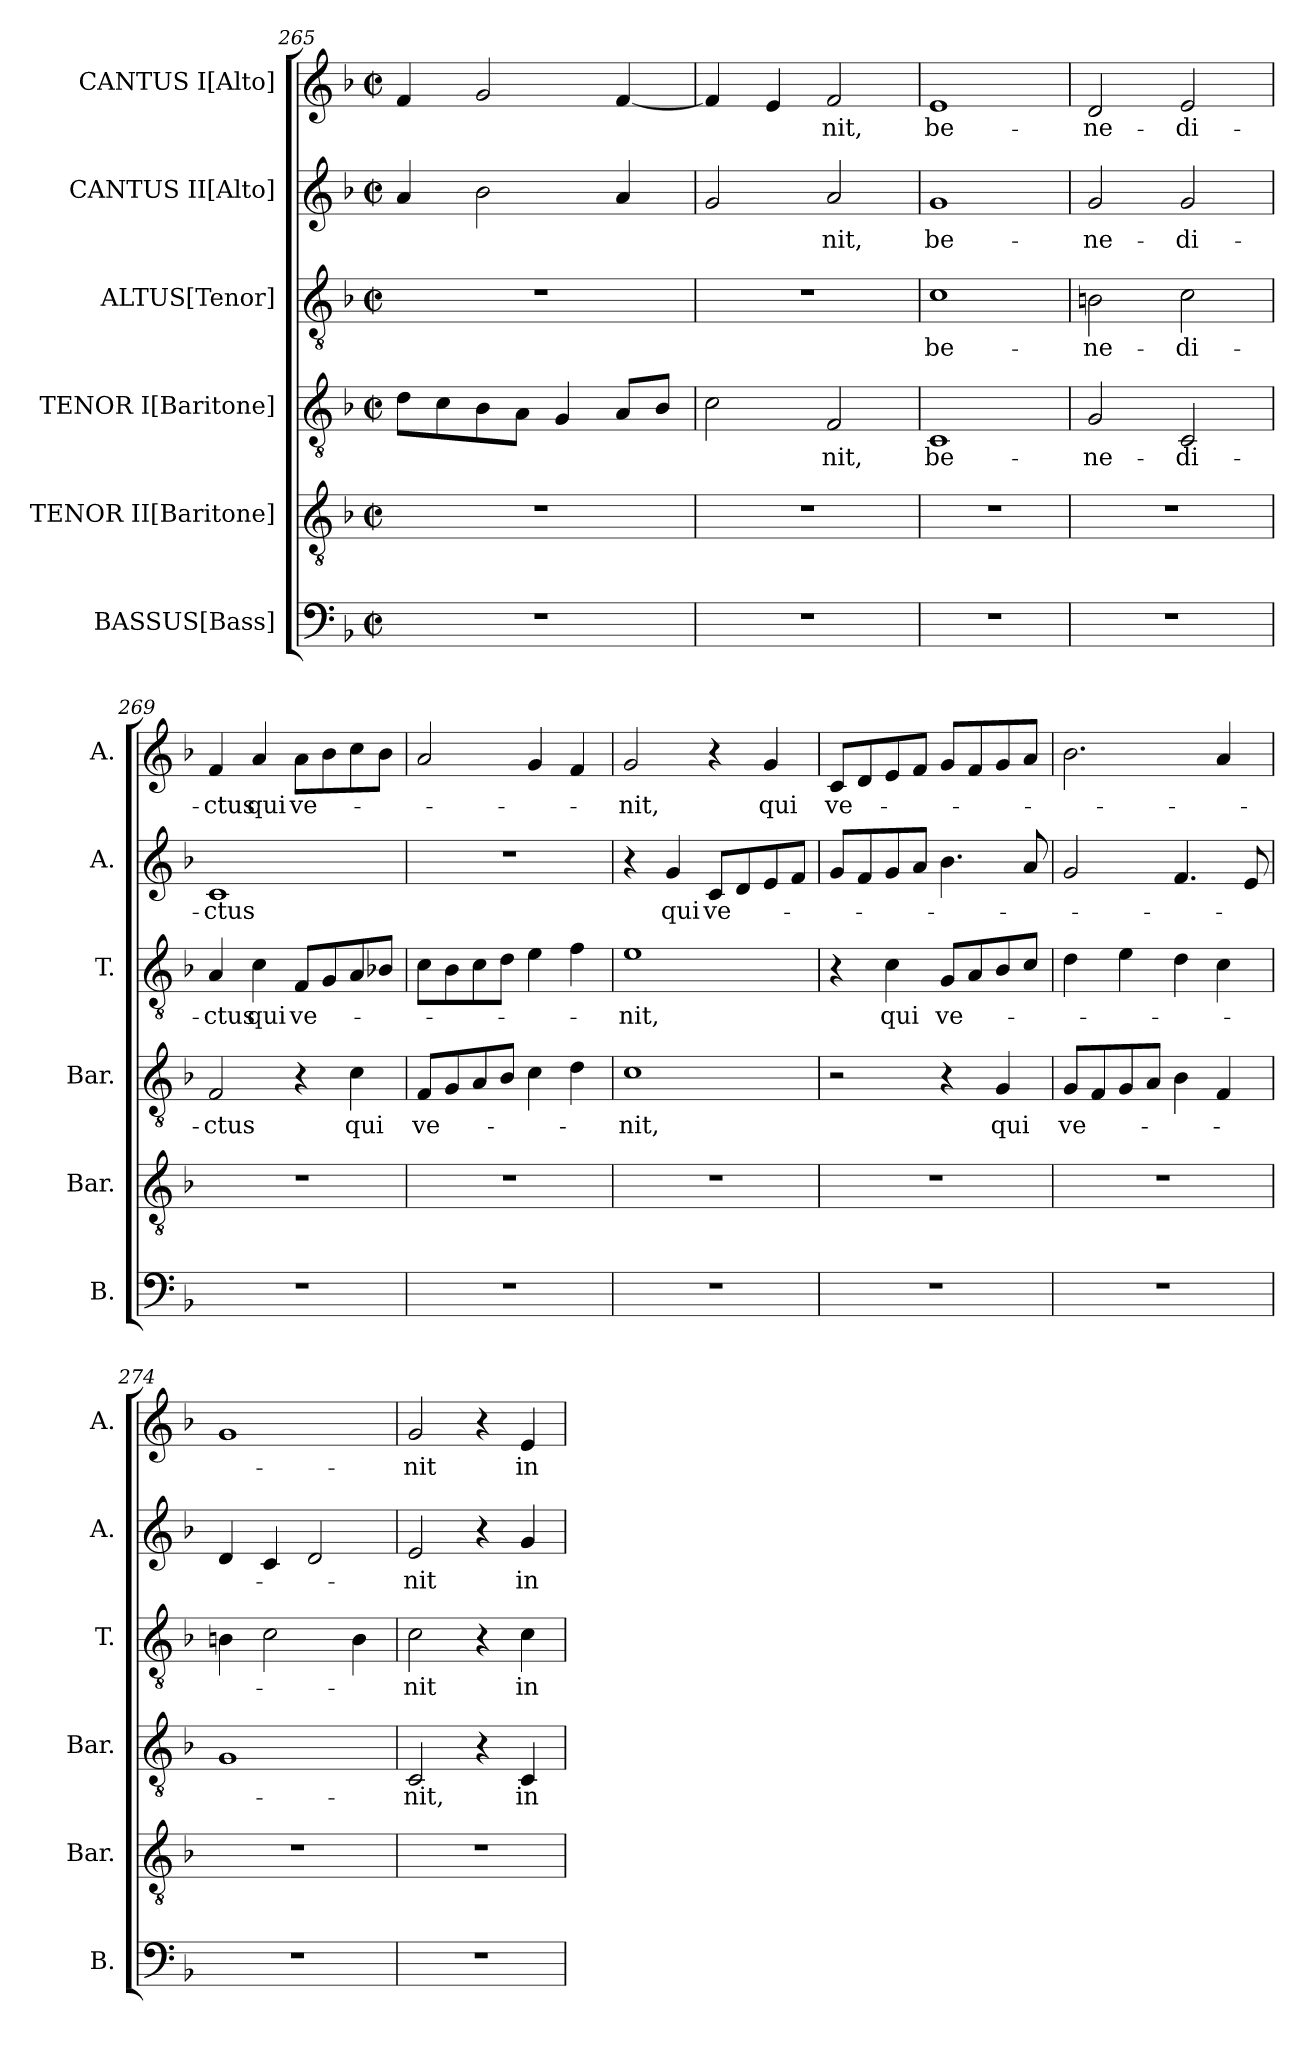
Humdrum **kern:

**kern	**kern	**kern	**text	**kern	**text	**kern	**text	**kern	**text
*part6	*part5	*part4	*part4	*part3	*part3	*part2	*part2	*part1	*part1
*staff6	*staff5	*staff4	*staff4	*staff3	*staff3	*staff2	*staff2	*staff1	*staff1
*I"BASSUS[Bass]	*I"TENOR II[Baritone]	*I"TENOR I[Baritone]	*	*I"ALTUS[Tenor]	*	*I"CANTUS II[Alto]	*	*I"CANTUS I[Alto]	*
*I'B.	*I'Bar.	*I'Bar.	*	*I'T.	*	*I'A.	*	*I'A.	*
*clefF4	*clefGv2	*clefGv2	*	*clefGv2	*	*clefG2	*	*clefG2	*
*	*ITrd7c12	*ITrd7c12	*	*ITrd7c12	*	*	*	*	*
*k[b-]	*k[b-]	*k[b-]	*	*k[b-]	*	*k[b-]	*	*k[b-]	*
*F:	*F:	*F:	*	*F:	*	*F:	*	*F:	*
*M2/2	*M2/2	*M2/2	*	*M2/2	*	*M2/2	*	*M2/2	*
*met(c|)	*met(c|)	*met(c|)	*	*met(c|)	*	*met(c|)	*	*met(c|)	*
=265	=265	=265	=265	=265	=265	=265	=265	=265	=265
1r	1r	8D\L	.	1r	.	4a/	.	4f/	.
.	.	8C\	.	.	.	.	.	.	.
.	.	8BB-\	.	.	.	2b-\	.	2g/	.
.	.	8AA\J	.	.	.	.	.	.	.
.	.	4GG/	.	.	.	.	.	.	.
.	.	8AA/L	.	.	.	4a/	.	[<4f/	.
.	.	8BB-/J	.	.	.	.	.	.	.
=266	=266	=266	=266	=266	=266	=266	=266	=266	=266
1r	1r	2C\	.	1r	.	2g/	.	4f/]	.
.	.	.	.	.	.	.	.	4e/	.
!	!	!	!LO:LY:b	!	!	!	!LO:LY:b	!	!LO:LY:b
.	.	2FF/	-nit,	.	.	2a/	-nit,	2f/	-nit,
=267	=267	=267	=267	=267	=267	=267	=267	=267	=267
!	!	!	!LO:LY:b	!	!LO:LY:b	!	!LO:LY:b	!	!LO:LY:b
1r	1r	1CC	be-	1C	be-	1g	be-	1e	be-
=268	=268	=268	=268	=268	=268	=268	=268	=268	=268
!	!	!	!LO:LY:b	!	!LO:LY:b	!	!LO:LY:b	!	!LO:LY:b
1r	1r	2GG/	-ne-	2BBn\	-ne-	2g/	-ne-	2d/	-ne-
!	!	!	!LO:LY:b	!	!LO:LY:b	!	!LO:LY:b	!	!LO:LY:b
.	.	2CC/	-di-	2C\	-di-	2g/	-di-	2e/	-di-
!!LO:LB:g=z
=269	=269	=269	=269	=269	=269	=269	=269	=269	=269
!	!	!	!LO:LY:b	!	!LO:LY:b	!	!LO:LY:b	!	!LO:LY:b
1r	1r	2FF/	-ctus	4AA/	-ctus	1c	-ctus	4f/	-ctus
!	!	!	!	!	!LO:LY:b	!	!	!	!LO:LY:b
.	.	.	.	4C\	qui	.	.	4a/	qui
!	!	!	!	!	!LO:LY:b	!	!	!	!LO:LY:b
.	.	4r	.	8FF/L	ve-	.	.	8a\L	ve-
.	.	.	.	8GG/	.	.	.	8b-\	.
!	!	!	!LO:LY:b	!	!	!	!	!	!
.	.	4C\	qui	8AA/	.	.	.	8cc\	.
.	.	.	.	8BB-X/J	.	.	.	8b-\J	.
=270	=270	=270	=270	=270	=270	=270	=270	=270	=270
!	!	!	!LO:LY:b	!	!	!	!	!	!
1r	1r	8FF/L	ve-	8C\L	.	1r	.	2a/	.
.	.	8GG/	.	8BB-\	.	.	.	.	.
.	.	8AA/	.	8C\	.	.	.	.	.
.	.	8BB-/J	.	8D\J	.	.	.	.	.
.	.	4C\	.	4E\	.	.	.	4g/	.
.	.	4D\	.	4F\	.	.	.	4f/	.
=271	=271	=271	=271	=271	=271	=271	=271	=271	=271
!	!	!	!LO:LY:b	!	!LO:LY:b	!	!	!	!LO:LY:b
1r	1r	1C	-nit,	1E	-nit,	4r	.	2g/	-nit,
!	!	!	!	!	!	!	!LO:LY:b	!	!
.	.	.	.	.	.	4g/	qui	.	.
!	!	!	!	!	!	!	!LO:LY:b	!	!
.	.	.	.	.	.	8c/L	ve-	4r	.
.	.	.	.	.	.	8d/	.	.	.
!	!	!	!	!	!	!	!	!	!LO:LY:b
.	.	.	.	.	.	8e/	.	4g/	qui
.	.	.	.	.	.	8f/J	.	.	.
=272	=272	=272	=272	=272	=272	=272	=272	=272	=272
!	!	!	!	!	!	!	!	!	!LO:LY:b
1r	1r	2r	.	4r	.	8g/L	.	8c/L	ve-
.	.	.	.	.	.	8f/	.	8d/	.
!	!	!	!	!	!LO:LY:b	!	!	!	!
.	.	.	.	4C\	qui	8g/	.	8e/	.
.	.	.	.	.	.	8a/J	.	8f/J	.
!	!	!	!	!	!LO:LY:b	!	!	!	!
.	.	4r	.	8GG/L	ve-	4.b-\	.	8g/L	.
.	.	.	.	8AA/	.	.	.	8f/	.
!	!	!	!LO:LY:b	!	!	!	!	!	!
.	.	4GG/	qui	8BB-/	.	.	.	8g/	.
.	.	.	.	8C/J	.	8a/	.	8a/J	.
=273	=273	=273	=273	=273	=273	=273	=273	=273	=273
!	!	!	!LO:LY:b	!	!	!	!	!	!
1r	1r	8GG/L	ve-	4D\	.	2g/	.	2.b-\	.
.	.	8FF/	.	.	.	.	.	.	.
.	.	8GG/	.	4E\	.	.	.	.	.
.	.	8AA/J	.	.	.	.	.	.	.
.	.	4BB-\	.	4D\	.	4.f/	.	.	.
.	.	4FF/	.	4C\	.	.	.	4a/	.
.	.	.	.	.	.	8e/	.	.	.
=274	=274	=274	=274	=274	=274	=274	=274	=274	=274
1r	1r	1GG	.	4BBn\	.	4d/	.	1g	.
.	.	.	.	2C\	.	4c/	.	.	.
.	.	.	.	.	.	2d/	.	.	.
.	.	.	.	4BB\	.	.	.	.	.
!!LO:PB:g=z
=275	=275	=275	=275	=275	=275	=275	=275	=275	=275
!	!	!	!LO:LY:b	!	!LO:LY:b	!	!LO:LY:b	!	!LO:LY:b
1r	1r	2CC/	-nit,	2C\	-nit	2e/	-nit	2g/	-nit
.	.	4r	.	4r	.	4r	.	4r	.
!	!	!	!LO:LY:b	!	!LO:LY:b	!	!LO:LY:b	!	!LO:LY:b
.	.	4CC/	in	4C\	in	4g/	in	4e/	in
=	=	=	=	=	=	=	=	=	=
*-	*-	*-	*-	*-	*-	*-	*-	*-	*-
